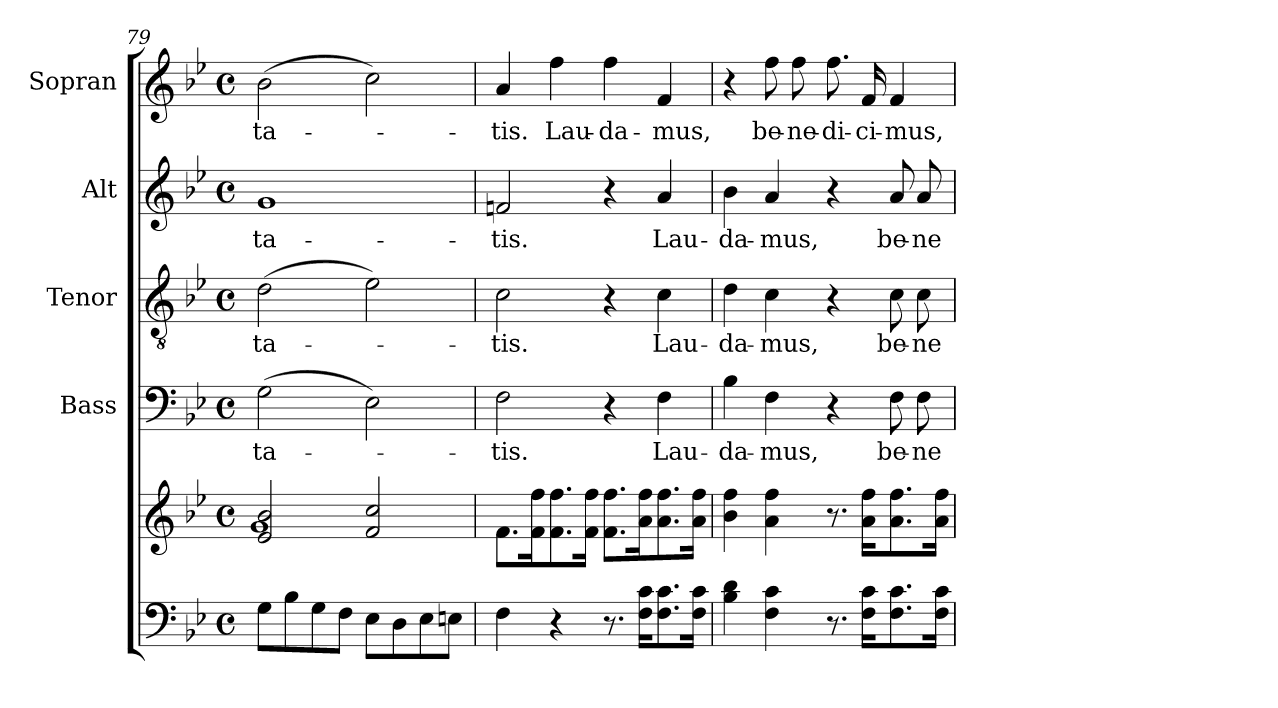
**kern	**kern	**kern	**text	**kern	**text	**kern	**text	**kern	**text
*part5	*part5	*part4	*part4	*part3	*part3	*part2	*part2	*part1	*part1
*staff6	*staff5	*staff4	*staff4	*staff3	*staff3	*staff2	*staff2	*staff1	*staff1
*	*	*I"Bass	*	*I"Tenor	*	*I"Alt	*	*I"Sopran	*
*	*	*I'B.	*	*I'T.	*	*I'A.	*	*I'S.	*
!!LO:PB:g=z
*clefF4	*clefG2	*clefF4	*	*clefGv2	*	*clefG2	*	*clefG2	*
*k[b-e-]	*k[b-e-]	*k[b-e-]	*	*k[b-e-]	*	*k[b-e-]	*	*k[b-e-]	*
*B-:	*B-:	*B-:	*	*B-:	*	*B-:	*	*B-:	*
*M4/4	*M4/4	*M4/4	*	*M4/4	*	*M4/4	*	*M4/4	*
*met(c)	*met(c)	*met(c)	*	*met(c)	*	*met(c)	*	*met(c)	*
=79	=79	=79	=79	=79	=79	=79	=79	=79	=79
*	*^	*	*	*	*	*	*	*	*
!	!	!	!	!LO:LY:b	!	!LO:LY:b	!	!LO:LY:b	!	!LO:LY:b
8G\L	2e-/ 2b-/	1g	(>2G\	-ta-	(>2d\	-ta-	1g	-ta-	(>2b-\	-ta-
8B-\	.	.	.	.	.	.	.	.	.	.
8G\	.	.	.	.	.	.	.	.	.	.
8F\J	.	.	.	.	.	.	.	.	.	.
8E-\L	2f/ 2cc/	.	2E-\)	.	2e-\)	.	.	.	2cc\)	.
8D\	.	.	.	.	.	.	.	.	.	.
8E-\	.	.	.	.	.	.	.	.	.	.
8En\J	.	.	.	.	.	.	.	.	.	.
*	*v	*v	*	*	*	*	*	*	*	*
=80	=80	=80	=80	=80	=80	=80	=80	=80	=80
!	!	!	!LO:LY:b	!	!LO:LY:b	!	!LO:LY:b	!	!LO:LY:b
4F\	8.f\L	2F\	-tis.	2c\	-tis.	2fn/	-tis.	4a/	-tis.
.	16f\ 16ff\k	.	.	.	.	.	.	.	.
!	!	!	!	!	!	!	!	!	!LO:LY:b
4r	8.f\ 8.ff\	.	.	.	.	.	.	4ff\	Lau-
.	16f\ 16ff\Jk	.	.	.	.	.	.	.	.
!	!	!	!	!	!	!	!	!	!LO:LY:b
8.r	8.f\ 8.ff\L	4r	.	4r	.	4r	.	4ff\	-da-
16F\ 16c\KL	16a\ 16ff\k	.	.	.	.	.	.	.	.
!	!	!	!LO:LY:b	!	!LO:LY:b	!	!LO:LY:b	!	!LO:LY:b
8.F\ 8.c\	8.a\ 8.ff\	4F\	Lau-	4c\	Lau-	4a/	Lau-	4f/	-mus,
16F\ 16c\Jk	16a\ 16ff\Jk	.	.	.	.	.	.	.	.
=81	=81	=81	=81	=81	=81	=81	=81	=81	=81
!	!	!	!LO:LY:b	!	!LO:LY:b	!	!LO:LY:b	!	!
4B-\ 4d\	4b-\ 4ff\	4B-\	-da-	4d\	-da-	4b-\	-da-	4r	.
!	!	!	!LO:LY:b	!	!LO:LY:b	!	!LO:LY:b	!	!LO:LY:b
4F\ 4c\	4a\ 4ff\	4F\	-mus,	4c\	-mus,	4a/	-mus,	8ff\	be-
!	!	!	!	!	!	!	!	!	!LO:LY:b
.	.	.	.	.	.	.	.	8ff\	-ne-
!	!	!	!	!	!	!	!	!	!LO:LY:b
8.r	8.r	4r	.	4r	.	4r	.	8.ff\	-di-
!	!	!	!	!	!	!	!	!	!LO:LY:b
16F\ 16c\KL	16a\ 16ff\KL	.	.	.	.	.	.	16f/	-ci-
!	!	!	!LO:LY:b	!	!LO:LY:b	!	!LO:LY:b	!	!LO:LY:b
8.F\ 8.c\	8.a\ 8.ff\	8F\	be-	8c\	be-	8a/	be-	4f/	-mus,
!	!	!	!LO:LY:b	!	!LO:LY:b	!	!LO:LY:b	!	!
.	.	8F\	-ne-	8c\	-ne-	8a/	-ne-	.	.
16F\ 16c\Jk	16a\ 16ff\Jk	.	.	.	.	.	.	.	.
=	=	=	=	=	=	=	=	=	=
*-	*-	*-	*-	*-	*-	*-	*-	*-	*-
